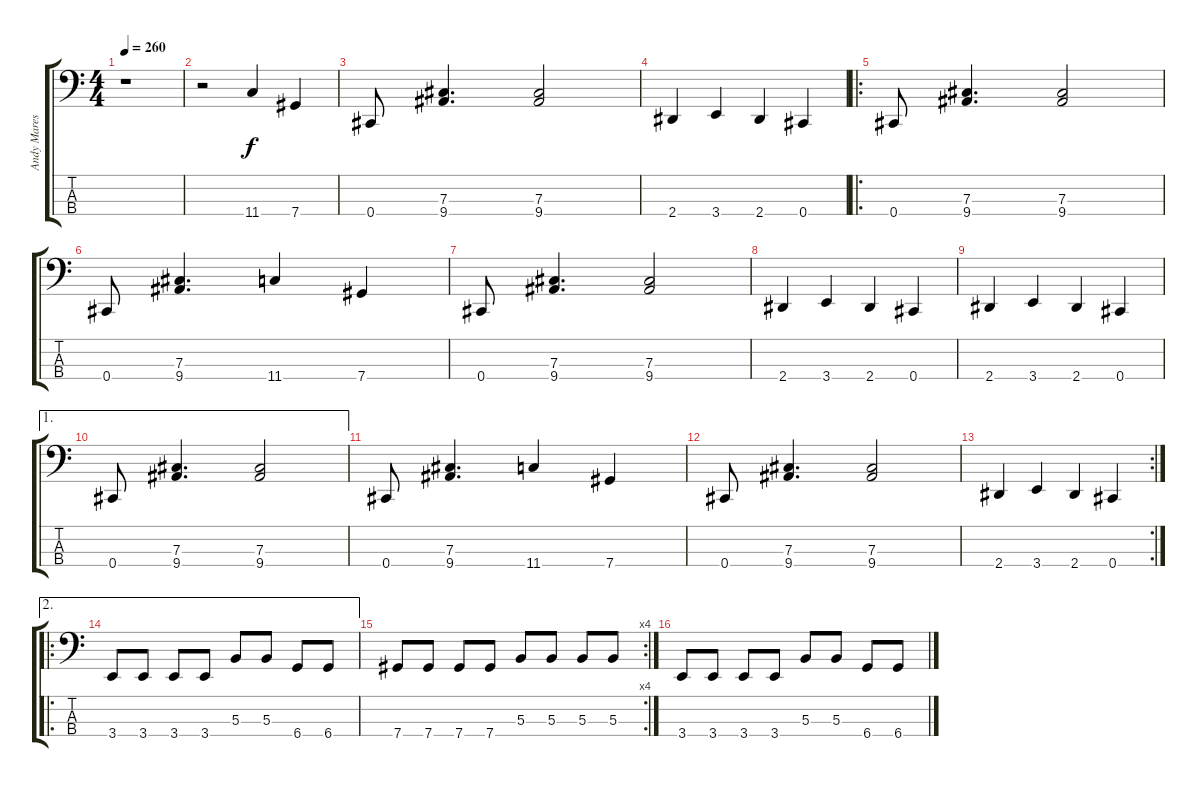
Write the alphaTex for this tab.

\track ("Andy Maresh" "Andy Mares") {instrument electricbasspick}
\staff {score tabs}
\tuning (E2 B1 Gb1 Db1) {hide}
\ts (4 4)
\tempo 260
\clef f4
\ks c
r.1{dy f instrument electricbasspick} |
r.2 11.4.4 7.4.4 |
0.4.8 (7.3 9.4).4{d} (7.3 9.4).2 |
2.4.4 3.4.4 2.4.4 0.4.4 |
\ro
0.4.8 (7.3 9.4).4{d} (7.3 9.4).2 |
0.4.8 (7.3 9.4).4{d} 11.4.4 7.4.4 |
0.4.8 (7.3 9.4).4{d} (7.3 9.4).2 |
2.4.4 3.4.4 2.4.4 0.4.4 |
2.4.4 3.4.4 2.4.4 0.4.4 |
\ae 1
0.4.8 (7.3 9.4).4{d} (7.3 9.4).2 |
0.4.8 (7.3 9.4).4{d} 11.4.4 7.4.4 |
0.4.8 (7.3 9.4).4{d} (7.3 9.4).2 |
\rc 2
2.4.4 3.4.4 2.4.4 0.4.4 |
\ae 2
\ro
3.4.8 3.4.8 3.4.8 3.4.8 5.3.8 5.3.8 6.4.8 6.4.8 |
\rc 4
7.4.8 7.4.8 7.4.8 7.4.8 5.3.8 5.3.8 5.3.8 5.3.8 |
3.4.8 3.4.8 3.4.8 3.4.8 5.3.8 5.3.8 6.4.8 6.4.8
